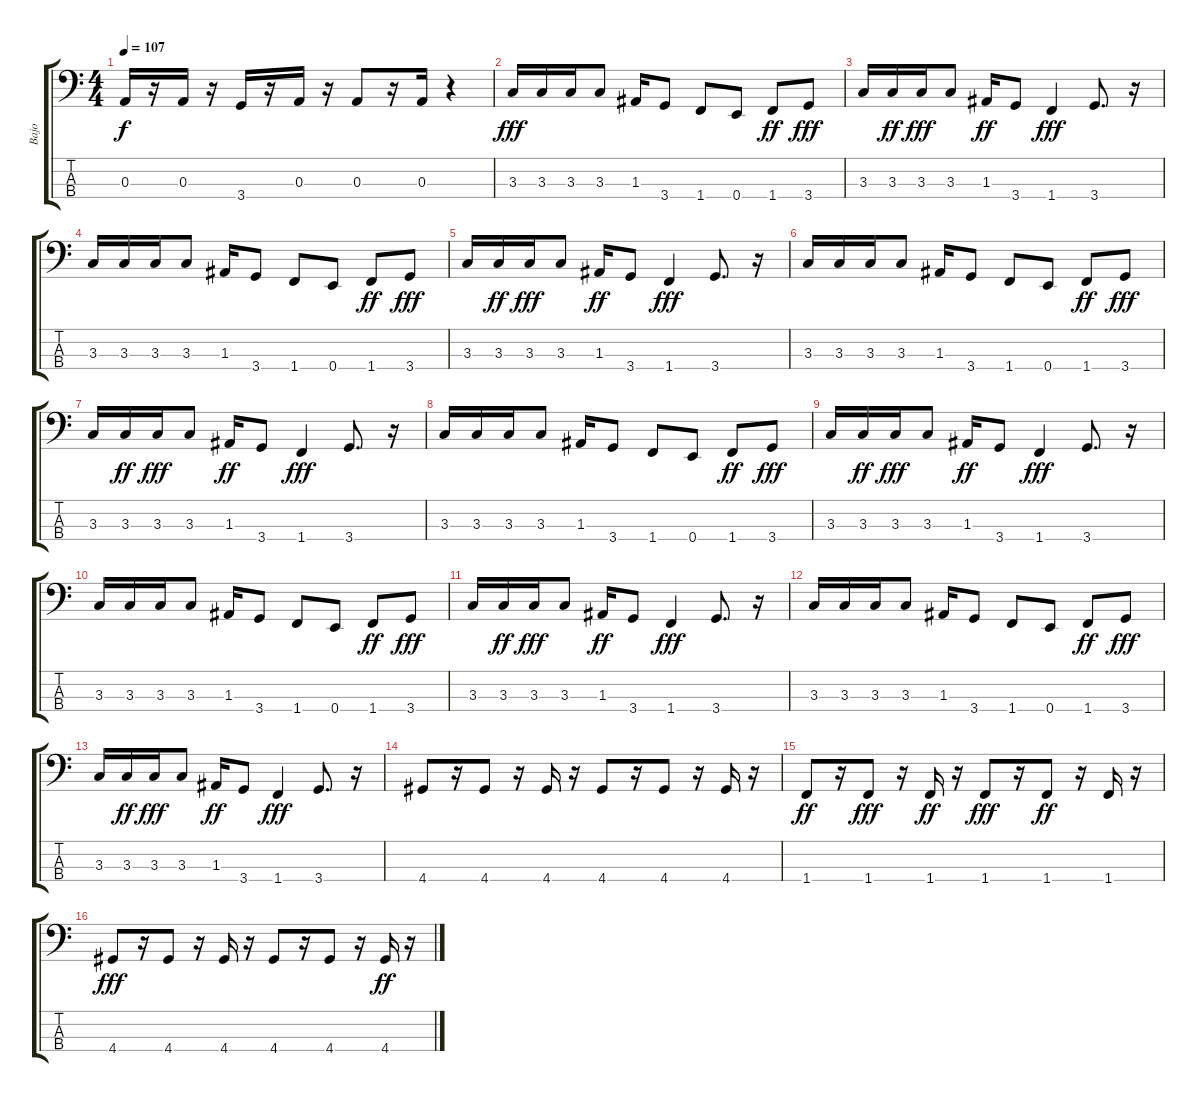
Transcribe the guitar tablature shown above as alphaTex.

\track ("Bajo" "Bajo") {instrument synthbass1}
\staff {score tabs}
\tuning (G2 D2 A1 E1) {hide}
\ts (4 4)
\tempo 107
\clef f4
\ks c
0.3.16{dy f} r.16 0.3.16 r.16 3.4.16 r.16 0.3.16 r.16 0.3.8 r.16 0.3.16 r.4 |
3.3.16{dy fff} 3.3.16 3.3.16 3.3.8 1.3.16 3.4.8 1.4.8 0.4.8 1.4.8{dy ff} 3.4.8{dy fff} |
3.3.16 3.3.16{dy ff} 3.3.16{dy fff} 3.3.8 1.3.16{dy ff} 3.4.8 1.4.4{dy fff} 3.4.8{d} r.16 |
3.3.16 3.3.16 3.3.16 3.3.8 1.3.16 3.4.8 1.4.8 0.4.8 1.4.8{dy ff} 3.4.8{dy fff} |
3.3.16 3.3.16{dy ff} 3.3.16{dy fff} 3.3.8 1.3.16{dy ff} 3.4.8 1.4.4{dy fff} 3.4.8{d} r.16 |
3.3.16 3.3.16 3.3.16 3.3.8 1.3.16 3.4.8 1.4.8 0.4.8 1.4.8{dy ff} 3.4.8{dy fff} |
3.3.16 3.3.16{dy ff} 3.3.16{dy fff} 3.3.8 1.3.16{dy ff} 3.4.8 1.4.4{dy fff} 3.4.8{d} r.16 |
3.3.16 3.3.16 3.3.16 3.3.8 1.3.16 3.4.8 1.4.8 0.4.8 1.4.8{dy ff} 3.4.8{dy fff} |
3.3.16 3.3.16{dy ff} 3.3.16{dy fff} 3.3.8 1.3.16{dy ff} 3.4.8 1.4.4{dy fff} 3.4.8{d} r.16 |
3.3.16 3.3.16 3.3.16 3.3.8 1.3.16 3.4.8 1.4.8 0.4.8 1.4.8{dy ff} 3.4.8{dy fff} |
3.3.16 3.3.16{dy ff} 3.3.16{dy fff} 3.3.8 1.3.16{dy ff} 3.4.8 1.4.4{dy fff} 3.4.8{d} r.16 |
3.3.16 3.3.16 3.3.16 3.3.8 1.3.16 3.4.8 1.4.8 0.4.8 1.4.8{dy ff} 3.4.8{dy fff} |
3.3.16 3.3.16{dy ff} 3.3.16{dy fff} 3.3.8 1.3.16{dy ff} 3.4.8 1.4.4{dy fff} 3.4.8{d} r.16 |
4.4.8 r.16 4.4.8 r.16 4.4.16 r.16 4.4.8 r.16 4.4.8 r.16 4.4.16 r.16 |
1.4.8{dy ff} r.16 1.4.8{dy fff} r.16 1.4.16{dy ff} r.16 1.4.8{dy fff} r.16 1.4.8{dy ff} r.16 1.4.16 r.16 |
4.4.8{dy fff} r.16 4.4.8 r.16 4.4.16 r.16 4.4.8 r.16 4.4.8 r.16 4.4.16{dy ff} r.16
